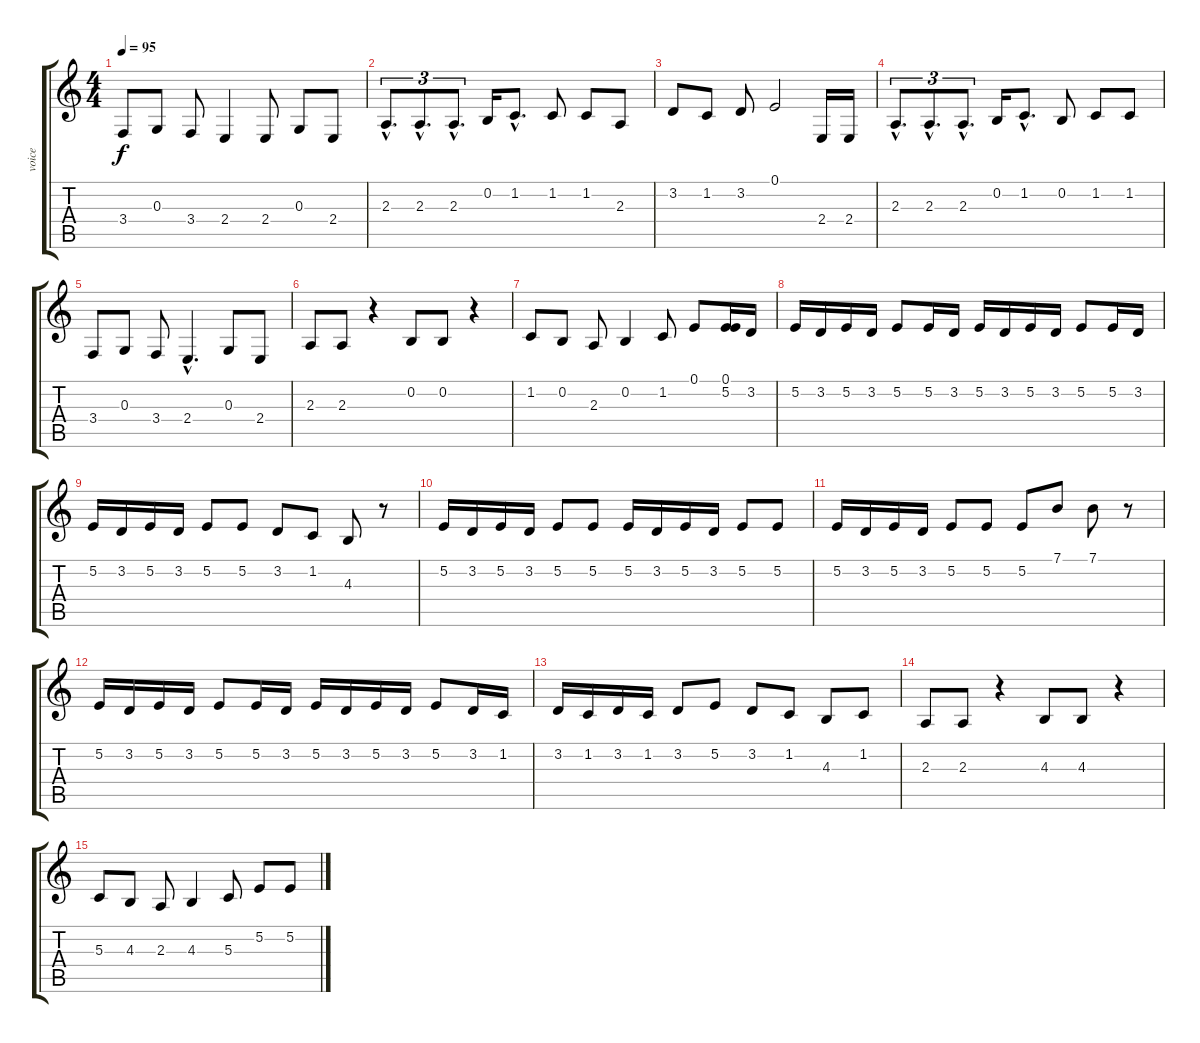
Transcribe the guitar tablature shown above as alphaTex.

\track ("voice" "voice") {instrument violin}
\staff {score tabs}
\tuning (E4 B3 G3 D3 A2 E2) {hide}
\ts (4 4)
\tempo 95
\clef g2
\ks c
3.4.8{dy f} 0.3.8 3.4.8 2.4.4 2.4.8 0.3.8 2.4.8 |
2.3{hac}.8{d tu (3 2)} 2.3{hac}.8{d tu (3 2)} 2.3{hac}.8{d tu (3 2)} 0.2.16 1.2{hac}.8{d} 1.2.8 1.2.8 2.3.8 |
3.2.8 1.2.8 3.2.8 0.1.2 2.4.16 2.4.16 |
2.3{hac}.8{d tu (3 2)} 2.3{hac}.8{d tu (3 2)} 2.3{hac}.8{d tu (3 2)} 0.2.16 1.2{hac}.8{d} 0.2.8 1.2.8 1.2.8 |
3.4.8 0.3.8 3.4.8 2.4{hac}.4{d} 0.3.8 2.4.8 |
2.3.8 2.3.8 r.4 0.2.8 0.2.8 r.4 |
1.2.8 0.2.8 2.3.8 0.2.4 1.2.8 0.1.8 (0.1 5.2).16 3.2.16 |
5.2.16 3.2.16 5.2.16 3.2.16 5.2.8 5.2.16 3.2.16 5.2.16 3.2.16 5.2.16 3.2.16 5.2.8 5.2.16 3.2.16 |
5.2.16 3.2.16 5.2.16 3.2.16 5.2.8 5.2.8 3.2.8 1.2.8 4.3.8 r.8 |
5.2.16 3.2.16 5.2.16 3.2.16 5.2.8 5.2.8 5.2.16 3.2.16 5.2.16 3.2.16 5.2.8 5.2.8 |
5.2.16 3.2.16 5.2.16 3.2.16 5.2.8 5.2.8 5.2.8 7.1.8 7.1.8 r.8 |
5.2.16 3.2.16 5.2.16 3.2.16 5.2.8 5.2.16 3.2.16 5.2.16 3.2.16 5.2.16 3.2.16 5.2.8 3.2.16 1.2.16 |
3.2.16 1.2.16 3.2.16 1.2.16 3.2.8 5.2.8 3.2.8 1.2.8 4.3.8 1.2.8 |
2.3.8 2.3.8 r.4 4.3.8 4.3.8 r.4 |
5.3.8 4.3.8 2.3.8 4.3.4 5.3.8 5.2.8 5.2.8
